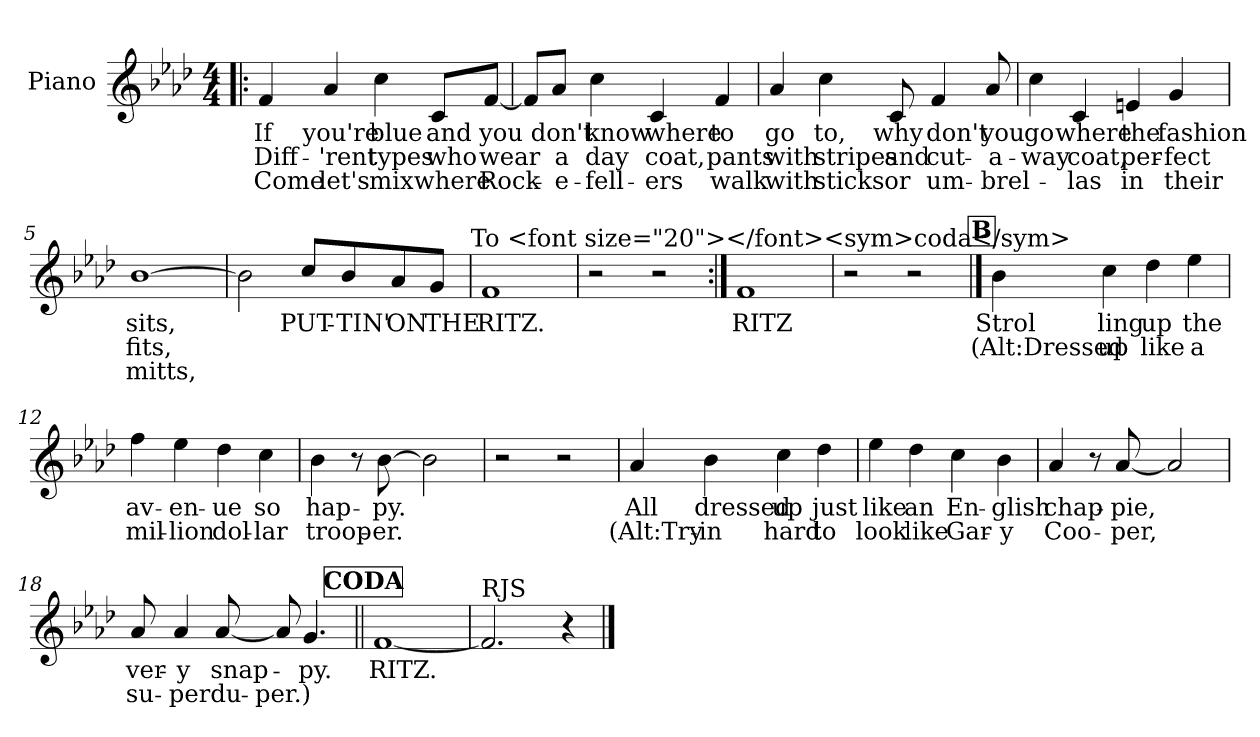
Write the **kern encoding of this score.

**kern	**text	**text	**text
*part1	*part1	*part1	*part1
*staff1	*staff1	*staff1	*staff1
*I"Piano	*	*	*
*I'Pno.	*	*	*
*clefG2	*	*	*
*k[b-e-a-d-]	*	*	*
*A-:	*	*	*
*M4/4	*	*	*
*MM214	*	*	*
=1!|:	=1!|:	=1!|:	=1!|:
!	!LO:LY:b	!LO:LY:b	!LO:LY:b
4f/	If	Diff-	Come
!	!LO:LY:b	!LO:LY:b	!LO:LY:b
4a-/	you're	-'rent	let's
!	!LO:LY:b	!LO:LY:b	!LO:LY:b
4cc\	blue	types	mix
!	!LO:LY:b	!LO:LY:b	!LO:LY:b
8c/L	and	who	where
!	!LO:LY:b	!LO:LY:b	!LO:LY:b
[8f/J	you	wear	Rock-
=2	=2	=2	=2
8f/L]	.	.	.
!	!LO:LY:b	!LO:LY:b	!LO:LY:b
8a-/J	don't	a	-e-
!	!LO:LY:b	!LO:LY:b	!LO:LY:b
4cc\	know	day	-fell-
!	!LO:LY:b	!LO:LY:b	!LO:LY:b
4c/	where	coat,	-ers
!	!LO:LY:b	!LO:LY:b	!LO:LY:b
4f/	to	pants	walk
=3	=3	=3	=3
!	!LO:LY:b	!LO:LY:b	!LO:LY:b
4a-/	go	with	with
!	!LO:LY:b	!LO:LY:b	!LO:LY:b
4cc\	to,	stripes	sticks
!	!LO:LY:b	!LO:LY:b	!LO:LY:b
8c/	why	and	or
!	!LO:LY:b	!LO:LY:b	!LO:LY:b
4f/	don't	cut-	um-
!	!LO:LY:b	!LO:LY:b	!LO:LY:b
8a-/	you	-a-	-brel-
!!LO:LB:g=z
=4	=4	=4	=4
!	!LO:LY:b	!LO:LY:b	!
4cc\	go	-way	.
!	!LO:LY:b	!LO:LY:b	!LO:LY:b
4c/	where	coat,	-las
!	!LO:LY:b	!LO:LY:b	!LO:LY:b
4en/	the	per-	in
!	!LO:LY:b	!LO:LY:b	!LO:LY:b
4g/	fashion	-fect	their
=5	=5	=5	=5
!	!LO:LY:b	!LO:LY:b	!LO:LY:b
[1b-	sits,	fits,	mitts,
=6	=6	=6	=6
2b-\]	.	.	.
!	!LO:LY:b	!	!
8cc/L	PUT-	.	.
!	!LO:LY:b	!	!
8b-/	-TIN'	.	.
!	!LO:LY:b	!	!
8a-/	ON	.	.
!	!LO:LY:b	!	!
8g/J	THE	.	.
!LO:TX:a:t=To <font size="20"></font><sym>coda</sym>	!	!	!
!!LO:LB:g=z
=7	=7	=7	=7
!	!LO:LY:b	!	!
1f	RITZ.	.	.
=8	=8	=8	=8
2r	.	.	.
2r	.	.	.
=9:|!	=9:|!	=9:|!	=9:|!
!	!LO:LY:b	!	!
1f	RITZ	.	.
=10	=10	=10	=10
2r	.	.	.
2r	.	.	.
!!LO:LB:g=z
!!LO:REH:place=s1:a:B:fs=14:t=B
==11	==11	==11	==11
!	!LO:LY:b	!LO:LY:b	!
4b-\	-Strol	(Alt:Dressed	.
!	!LO:LY:b	!LO:LY:b	!
4cc\	ling	up	.
!	!LO:LY:b	!LO:LY:b	!
4dd-\	up	like	.
!	!LO:LY:b	!LO:LY:b	!
4ee-\	the	a	.
=12	=12	=12	=12
!	!LO:LY:b	!LO:LY:b	!
4ff\	av-	mil-	.
!	!LO:LY:b	!LO:LY:b	!
4ee-\	-en-	-lion	.
!	!LO:LY:b	!LO:LY:b	!
4dd-\	-ue	dol-	.
!	!LO:LY:b	!LO:LY:b	!
4cc\	so	-lar	.
=13	=13	=13	=13
!	!LO:LY:b	!LO:LY:b	!
4b-\	hap-	troop-	.
8r	.	.	.
!	!LO:LY:b	!LO:LY:b	!
[8b-\	-py.	-er.	.
2b-\]	.	.	.
!!LO:LB:g=z
=14	=14	=14	=14
2r	.	.	.
2r	.	.	.
=15	=15	=15	=15
!	!LO:LY:b	!LO:LY:b	!
4a-/	All	(Alt:Try-	.
!	!LO:LY:b	!LO:LY:b	!
4b-\	dressed	-in	.
!	!LO:LY:b	!LO:LY:b	!
4cc\	up	hard	.
!	!LO:LY:b	!LO:LY:b	!
4dd-\	just	to	.
=16	=16	=16	=16
!	!LO:LY:b	!LO:LY:b	!
4ee-\	like	look	.
!	!LO:LY:b	!LO:LY:b	!
4dd-\	an	like	.
!	!LO:LY:b	!LO:LY:b	!
4cc\	En-	Gar-	.
!	!LO:LY:b	!LO:LY:b	!
4b-\	-glish	-y	.
!!LO:LB:g=z
=17	=17	=17	=17
!	!LO:LY:b	!LO:LY:b	!
4a-/	chap-	Coo-	.
8r	.	.	.
!	!LO:LY:b	!LO:LY:b	!
[8a-/	pie,	-per,	.
2a-/]	.	.	.
=18	=18	=18	=18
!	!LO:LY:b	!LO:LY:b	!
8a-/	ver-	su-	.
!	!LO:LY:b	!LO:LY:b	!
4a-/	-y	-per	.
!	!LO:LY:b	!LO:LY:b	!
[8a-/	snap-	du-	.
!	!	!LO:LY:b	!
8a-/]	.	-per.)	.
!	!LO:LY:b	!	!
4.g/	-py.	.	.
!!LO:LB:g=z
!!LO:REH:place=s1:a:B:fs=14:t=CODA
=19||	=19||	=19||	=19||
!	!LO:LY:b	!	!
[1f	RITZ.	.	.
=20	=20	=20	=20
!LO:TX:t=RJS	!	!	!
2.f/]	.	.	.
4r	.	.	.
==	==	==	==
*-	*-	*-	*-
